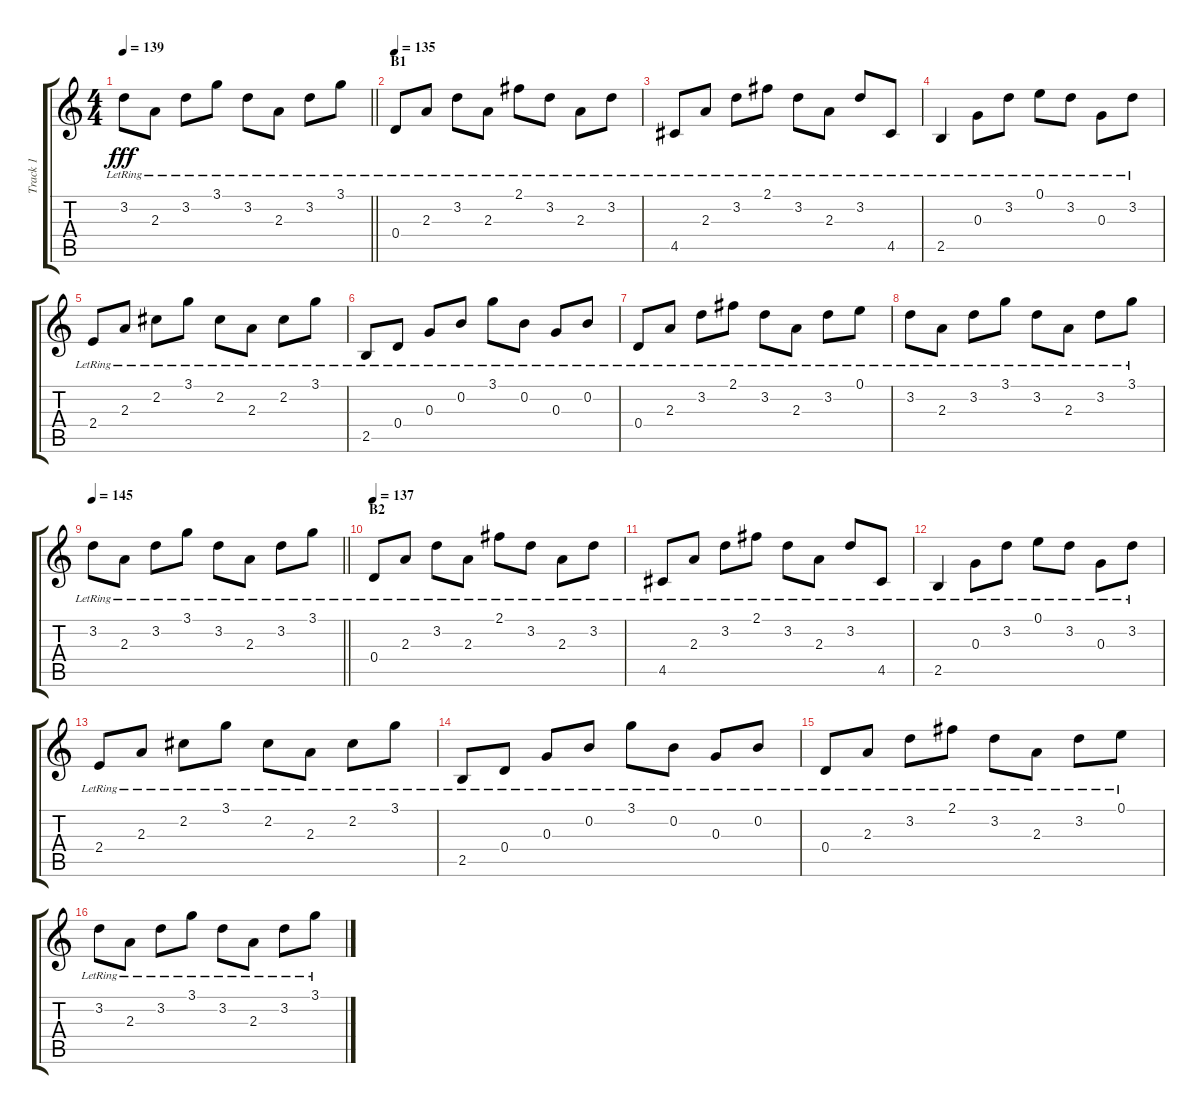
\track ("Track 1" "Track 1") {instrument acousticguitarsteel}
\staff {score tabs}
\tuning (E4 B3 G3 D3 A2 E2) {hide}
\ts (4 4)
\tempo 139
\clef g2
\barLineRight lightlight
\ks c
3.2{lr}.8{dy fff} 2.3{lr}.8 3.2{lr}.8 3.1{lr}.8 3.2{lr}.8 2.3{lr}.8 3.2{lr}.8 3.1{lr}.8 |
\section ("" "B1")
\tempo 135
0.4{lr}.8 2.3{lr}.8 3.2{lr}.8 2.3{lr}.8 2.1{lr}.8 3.2{lr}.8 2.3{lr}.8 3.2{lr}.8 |
4.5{lr}.8 2.3{lr}.8 3.2{lr}.8 2.1{lr}.8 3.2{lr}.8 2.3{lr}.8 3.2{lr}.8 4.5{lr}.8 |
2.5{lr}.4 0.3{lr}.8 3.2{lr}.8 0.1{lr}.8 3.2{lr}.8 0.3{lr}.8 3.2{lr}.8 |
2.4{lr}.8 2.3{lr}.8 2.2{lr}.8 3.1{lr}.8 2.2{lr}.8 2.3{lr}.8 2.2{lr}.8 3.1{lr}.8 |
2.5{lr}.8 0.4{lr}.8 0.3{lr}.8 0.2{lr}.8 3.1{lr}.8 0.2{lr}.8 0.3{lr}.8 0.2{lr}.8 |
0.4{lr}.8 2.3{lr}.8 3.2{lr}.8 2.1{lr}.8 3.2{lr}.8 2.3{lr}.8 3.2{lr}.8 0.1{lr}.8 |
3.2{lr}.8 2.3{lr}.8 3.2{lr}.8 3.1{lr}.8 3.2{lr}.8 2.3{lr}.8 3.2{lr}.8 3.1{lr}.8 |
\tempo 145
\barLineRight lightlight
3.2{lr}.8 2.3{lr}.8 3.2{lr}.8 3.1{lr}.8 3.2{lr}.8 2.3{lr}.8 3.2{lr}.8 3.1{lr}.8 |
\section ("" "B2")
\tempo 137
0.4{lr}.8 2.3{lr}.8 3.2{lr}.8 2.3{lr}.8 2.1{lr}.8 3.2{lr}.8 2.3{lr}.8 3.2{lr}.8 |
4.5{lr}.8 2.3{lr}.8 3.2{lr}.8 2.1{lr}.8 3.2{lr}.8 2.3{lr}.8 3.2{lr}.8 4.5{lr}.8 |
2.5{lr}.4 0.3{lr}.8 3.2{lr}.8 0.1{lr}.8 3.2{lr}.8 0.3{lr}.8 3.2{lr}.8 |
2.4{lr}.8 2.3{lr}.8 2.2{lr}.8 3.1{lr}.8 2.2{lr}.8 2.3{lr}.8 2.2{lr}.8 3.1{lr}.8 |
2.5{lr}.8 0.4{lr}.8 0.3{lr}.8 0.2{lr}.8 3.1{lr}.8 0.2{lr}.8 0.3{lr}.8 0.2{lr}.8 |
0.4{lr}.8 2.3{lr}.8 3.2{lr}.8 2.1{lr}.8 3.2{lr}.8 2.3{lr}.8 3.2{lr}.8 0.1{lr}.8 |
3.2{lr}.8 2.3{lr}.8 3.2{lr}.8 3.1{lr}.8 3.2{lr}.8 2.3{lr}.8 3.2{lr}.8 3.1{lr}.8
